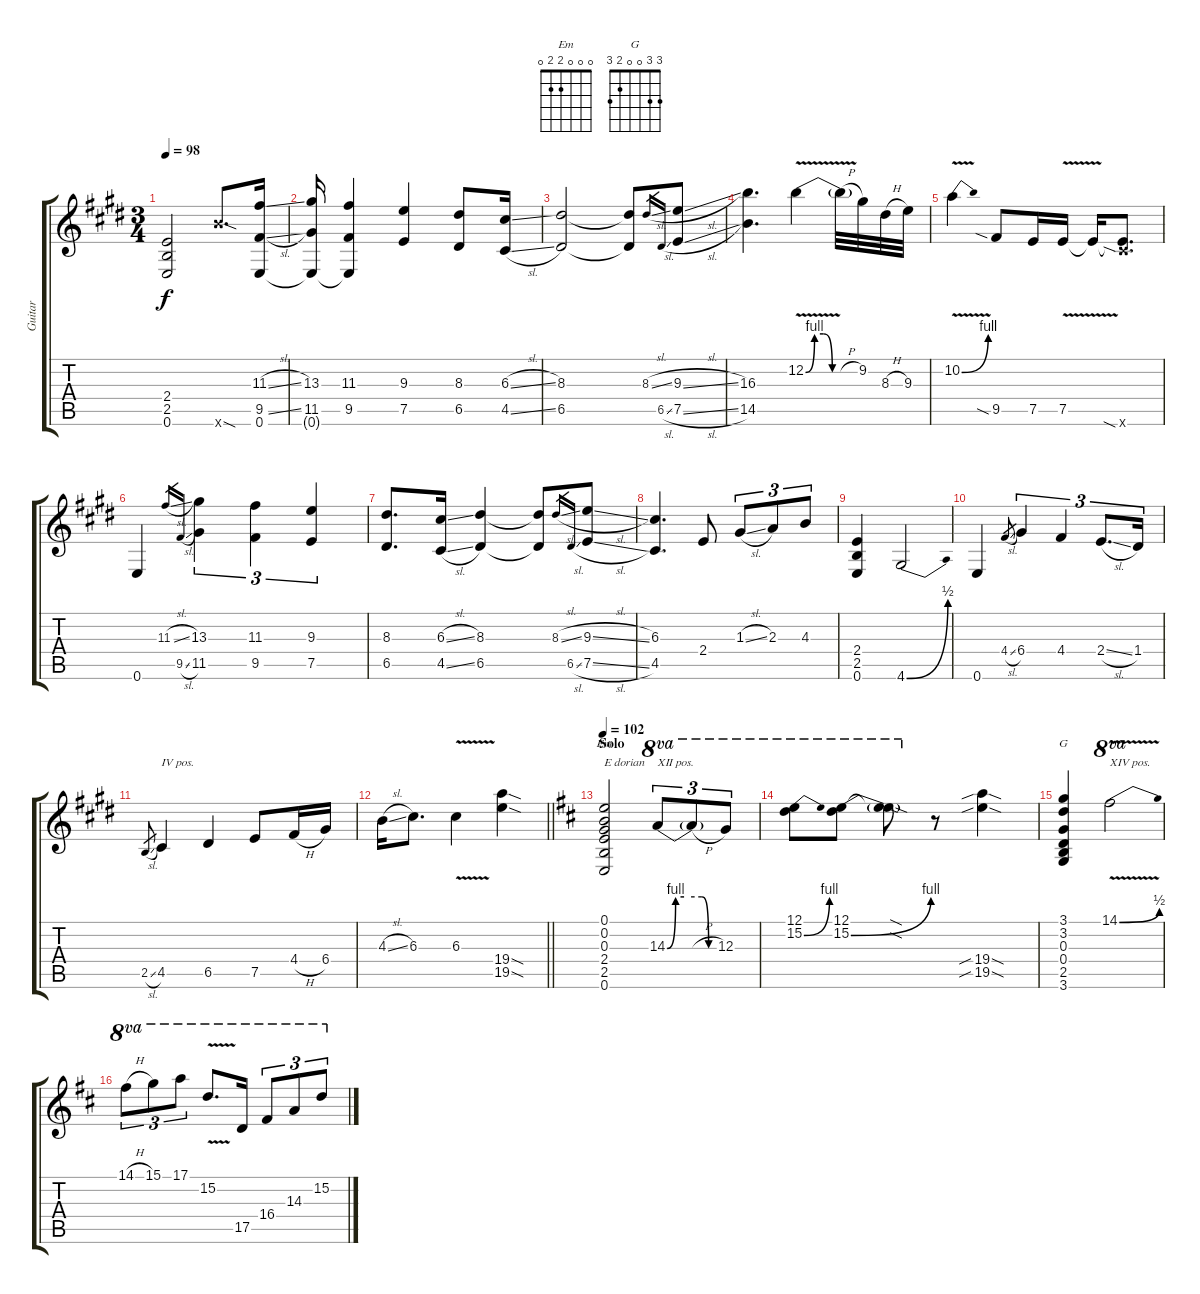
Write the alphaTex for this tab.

\track ("Guitar" "Guitar") {instrument electricguitarjazz}
\staff {score tabs}
\tuning (E4 B3 G3 D3 A2 E2) {hide}
\chord ("Em" 0 0 0 2 2 0)
\chord ("G" 3 3 0 0 2 3)
\ts (3 4)
\tempo 98
\clef g2
\ks e
(2.4 2.5 0.6).2{dy f} 19.6{sod x}.8{d} (11.3{sl} 9.5{sl} 0.6).16 |
(13.3 11.5 0.6{t}).16 (11.3 9.5 0.6{t}).4 (9.3 7.5).4 (8.3 6.5).8 (6.3{sl} 4.5{sl}).16 |
(8.3 6.5).2 (8.3{t} 6.5{t}).8 8.3{sl}.16{gr} 6.5{sl}.16{gr} (9.3{sl} 7.5{sl}).8 |
(16.3 14.5).4{d} 12.2{be (custom 0 0 10 4 20 4 30 0 60 0) v}.4 12.2{h t}.32 9.2.32 8.3{h}.32 9.3.32 |
10.2{be (bend 0 0 60 4) v}.4 9.5{sia}.8 7.5.16 7.5{v}.16 7.5{t}.16 (7.5{t} 9.6{sia x}).8{d} |
0.6.4 11.3{sl}.16{gr} 9.5{sl}.16{gr} (13.3 11.5).4{tu (3 2)} (11.3 9.5).4{tu (3 2)} (9.3 7.5).4{tu (3 2)} |
(8.3 6.5).8{d} (6.3{sl} 4.5{sl}).16 (8.3 6.5).4 (8.3{t} 6.5{t}).8 8.3{sl}.16{gr} 6.5{sl}.16{gr} (9.3{sl} 7.5{sl}).8 |
(6.3 4.5).4{d} 2.4.8 1.3{sl}.8{tu (3 2)} 2.3.8{tu (3 2)} 4.3.8{tu (3 2)} |
(2.4 2.5 0.6).4 4.6{be (bend 0 0 60 2)}.2 |
0.6.4 4.4{sl}.8{gr} 6.4.4{tu (3 2)} 4.4.4{tu (3 2)} 2.4{sl}.8{d tu (3 2)} 1.4.16{tu (3 2)} |
2.5{sl}.8{gr} 4.5.4{txt "IV pos."} 6.5.4 7.5.8 4.4{h}.16 6.4.16 |
\barLineRight lightlight
4.3{sl}.16 6.3.8{d} 6.3{v}.4 (19.4{sod} 19.5{sod}).4 |
\section ("" "Solo")
\tempo 102
\ks d
(0.1 0.2 0.3 2.4 2.5 0.6).2{ch "Em" txt "E dorian"} 14.3{be (custom 0 0 10 4 20 4 41 4 49 0 60 0)}.8{tu (3 2) ot 8va txt "XII pos."} 14.3{h t}.8{tu (3 2) ot 8va} 12.3.8{tu (3 2) ot 8va} |
(12.1 15.2{be (bend 0 0 60 4)}).8{ot 8va} (12.1 15.2{be (bend 0 0 60 4)}).8{ot 8va} (12.1{sod t} 15.2{sod t}).8{ot 8va} r.8 (19.4{sib sod} 19.5{sib sod}).4 |
(3.1 3.2 0.3 0.4 2.5 3.6).4{ch "G"} 14.1{be (bend 0 0 60 2) v}.2{ot 8va txt "XIV pos."} |
14.1{h}.8{tu (3 2) ot 8va} 15.1.8{tu (3 2) ot 8va} 17.1.8{tu (3 2) ot 8va} 15.2{v}.8{d ot 8va} 17.5.16{ot 8va} 16.4.8{tu (3 2) ot 8va} 14.3.8{tu (3 2) ot 8va} 15.2.8{tu (3 2) ot 8va}
